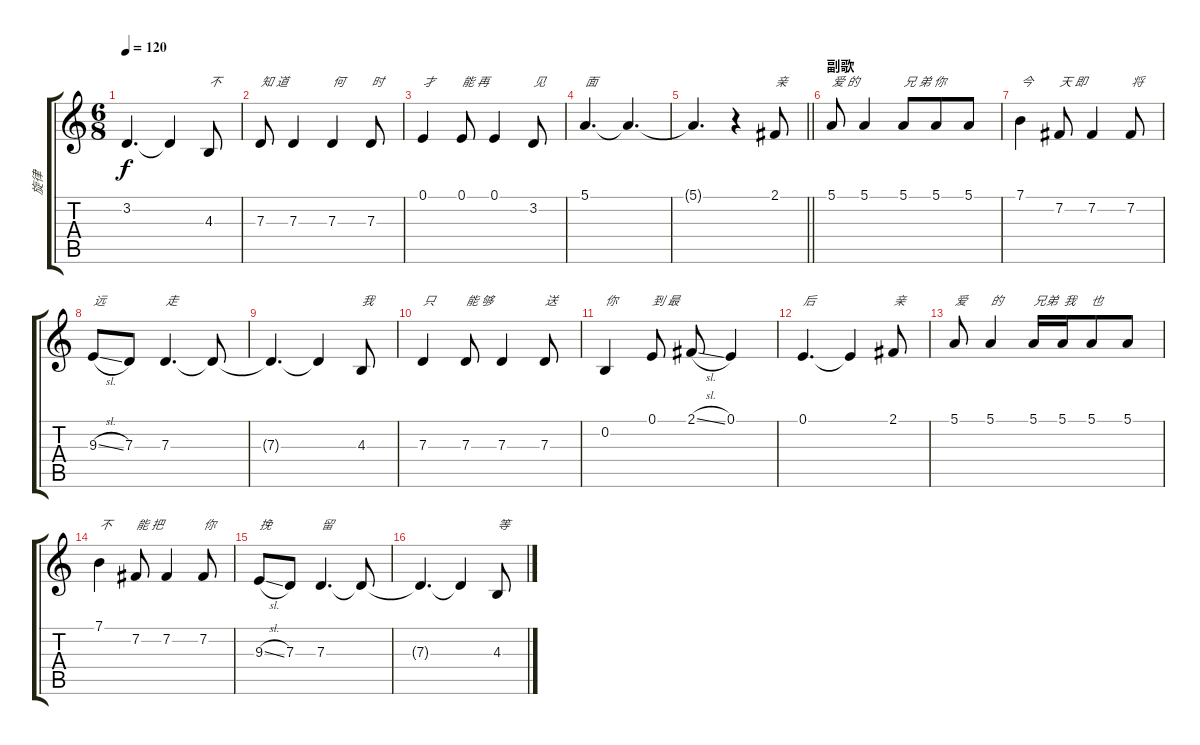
\track ("旋律" "旋律") {instrument violin}
\staff {score tabs}
\tuning (E4 B3 G3 D3 A2 E2) {hide}
\ts (6 8)
\tempo 120
\clef g2
\ks c
3.2{t}.4{d dy f} 3.2{t}.4 4.3.8{txt "不"} |
7.3.8{txt "知 道"} 7.3.4 7.3.4{txt "何"} 7.3.8{txt "时"} |
0.1.4{txt "才"} 0.1.8{txt "能 再"} 0.1.4 3.2.8{txt "见"} |
5.1.4{d txt "面"} 5.1{t}.4{d} |
\barLineRight lightlight
5.1{t}.4{d} r.4 2.1.8{txt "亲"} |
\section ("" "副歌")
5.1.8{txt "爱 的"} 5.1.4 5.1.8{txt "兄 弟 你"} 5.1.8 5.1.8 |
7.1.4{txt "今"} 7.2.8{txt "天 即"} 7.2.4 7.2.8{txt "将"} |
9.3{sl}.8{txt "远  "} 7.3.8 7.3.4{d txt "走"} 7.3{t}.8 |
7.3{t}.4{d} 7.3{t}.4 4.3.8{txt "我"} |
7.3.4{txt "只"} 7.3.8{txt "能 够"} 7.3.4 7.3.8{txt "送"} |
0.2.4{txt "你"} 0.1.8{txt "到 最"} 2.1{sl}.8 0.1.4 |
0.1.4{d txt "后"} 0.1{t}.4 2.1.8{txt "亲"} |
5.1.8{txt "爱"} 5.1.4{txt "的"} 5.1.16{txt "兄弟  我     也"} 5.1.16 5.1.8 5.1.8 |
7.1.4{txt "不"} 7.2.8{txt "能 把"} 7.2.4 7.2.8{txt "你"} |
9.3{sl}.8{txt "挽"} 7.3.8 7.3.4{d txt "留"} 7.3{t}.8 |
7.3{t}.4{d} 7.3{t}.4 4.3.8{txt "等"}
